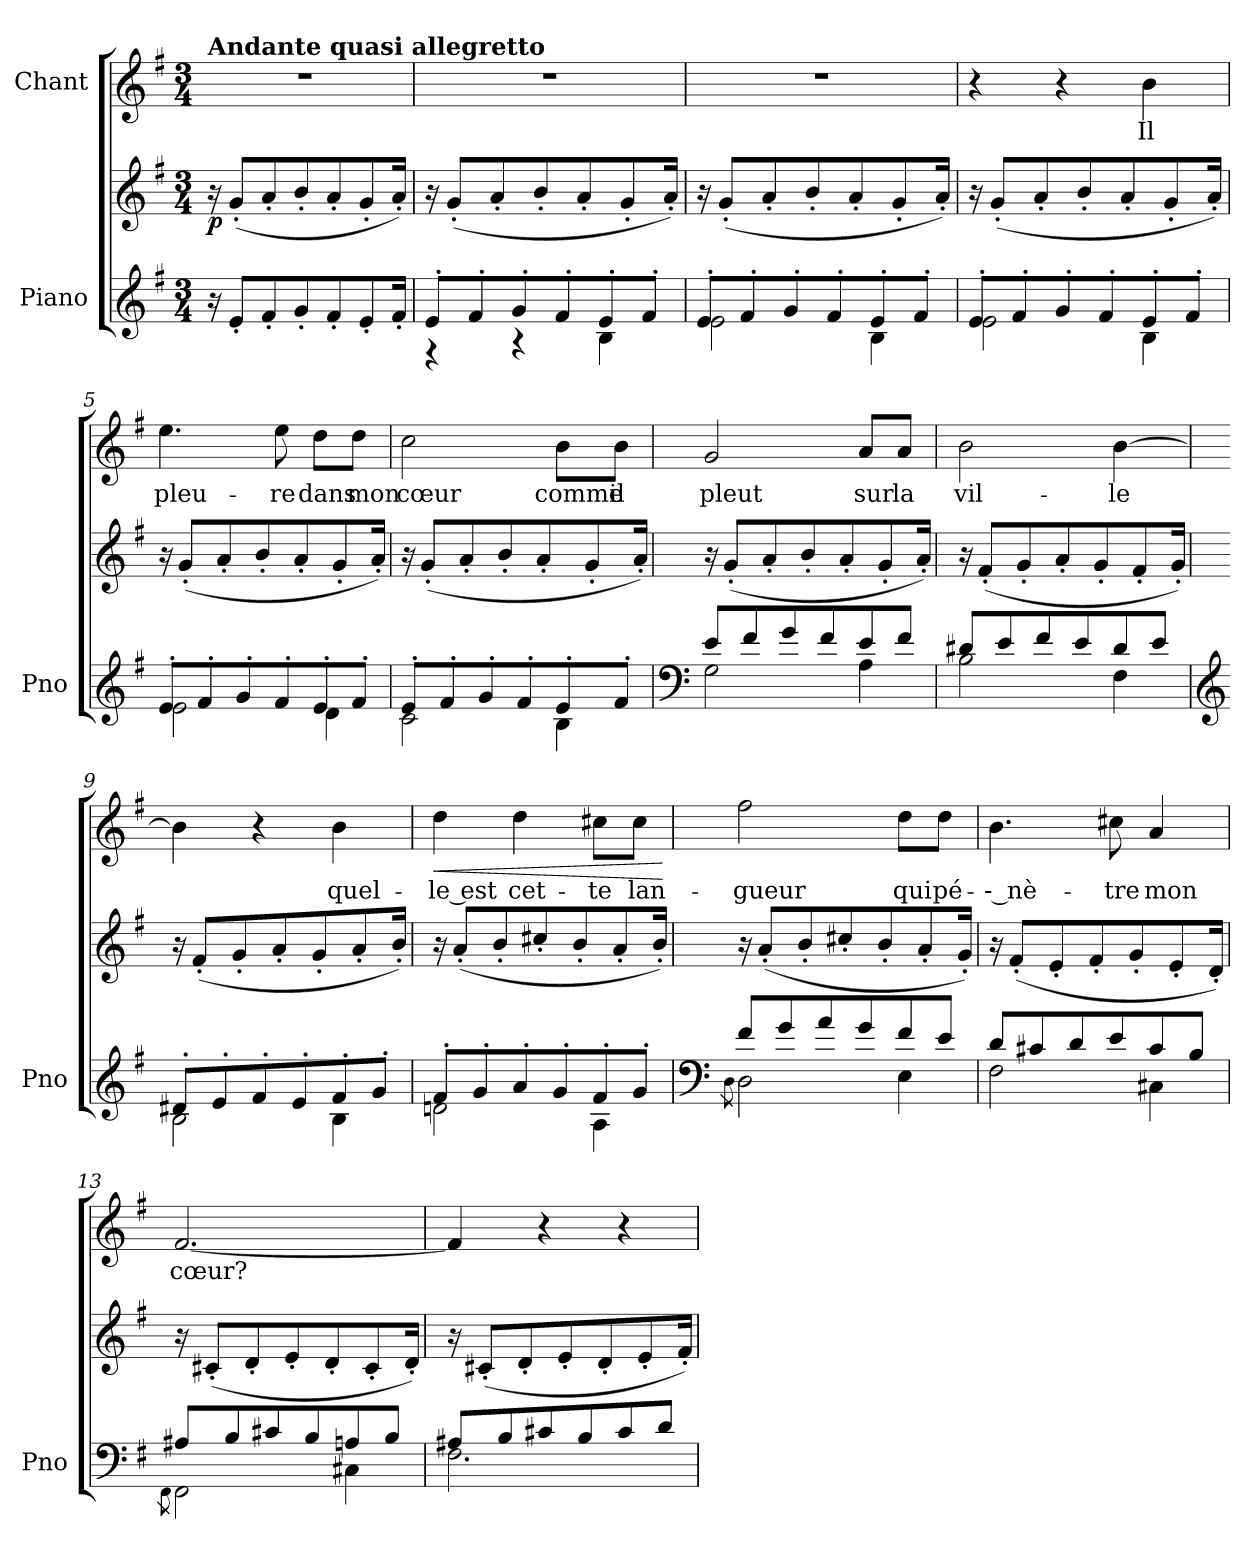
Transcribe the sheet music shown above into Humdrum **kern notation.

**kern	**kern	**dynam	**kern	**text	**dynam
*part2	*part2	*part2	*part1	*part1	*part1
*staff3	*staff2	*staff2/3	*staff1	*staff1	*staff1
*I"Piano	*	*	*I"Chant	*	*
*I'Pno	*	*	*	*	*
*clefG2	*clefG2	*	*clefG2	*	*
*k[f#]	*k[f#]	*	*k[f#]	*	*
*M3/4	*M3/4	*	*M3/4	*	*
*MM76	*MM76	*	*MM76	*	*
=1	=1	=1	=1	=1	=1
!	!	!	!LO:TX:a:B:t=Andante quasi allegretto	!	!
!	!	!LO:DY:b	!	!	!
16r	16r	p	2.r	.	.
8e'/L	(8g'/L	.	.	.	.
8f#'/	8a'/	.	.	.	.
8g'/	8b'/	.	.	.	.
8f#'/	8a'/	.	.	.	.
8e'/	8g'/	.	.	.	.
16f#'/Jk	16a'/Jk)	.	.	.	.
=2	=2	=2	=2	=2	=2
*^	*	*	*	*	*
8e'/L	4r	16r	.	2.r	.	.
.	.	(8g'/L	.	.	.	.
8f#'/	.	.	.	.	.	.
.	.	8a'/	.	.	.	.
8g'/	4r	.	.	.	.	.
.	.	8b'/	.	.	.	.
8f#'/	.	.	.	.	.	.
.	.	8a'/	.	.	.	.
8e'/	4B\	.	.	.	.	.
.	.	8g'/	.	.	.	.
8f#'/J	.	.	.	.	.	.
.	.	16a'/Jk)	.	.	.	.
=3	=3	=3	=3	=3	=3	=3
8e'/L	2e\	16r	.	2.r	.	.
.	.	(8g'/L	.	.	.	.
8f#'/	.	.	.	.	.	.
.	.	8a'/	.	.	.	.
8g'/	.	.	.	.	.	.
.	.	8b'/	.	.	.	.
8f#'/	.	.	.	.	.	.
.	.	8a'/	.	.	.	.
8e'/	4B\	.	.	.	.	.
.	.	8g'/	.	.	.	.
8f#'/J	.	.	.	.	.	.
.	.	16a'/Jk)	.	.	.	.
=4	=4	=4	=4	=4	=4	=4
8e'/L	2e\	16r	.	4r	.	.
.	.	(8g'/L	.	.	.	.
8f#'/	.	.	.	.	.	.
.	.	8a'/	.	.	.	.
8g'/	.	.	.	4r	.	.
.	.	8b'/	.	.	.	.
8f#'/	.	.	.	.	.	.
.	.	8a'/	.	.	.	.
8e'/	4B\	.	.	4b\	Il	.
.	.	8g'/	.	.	.	.
8f#'/J	.	.	.	.	.	.
.	.	16a'/Jk)	.	.	.	.
=5	=5	=5	=5	=5	=5	=5
8e'/L	2e\	16r	.	4.ee\	pleu-	.
.	.	(8g'/L	.	.	.	.
8f#'/	.	.	.	.	.	.
.	.	8a'/	.	.	.	.
8g'/	.	.	.	.	.	.
.	.	8b'/	.	.	.	.
8f#'/	.	.	.	8ee\	-re	.
.	.	8a'/	.	.	.	.
8e'/	4d\	.	.	8dd\L	dans	.
.	.	8g'/	.	.	.	.
8f#'/J	.	.	.	8dd\J	mon	.
.	.	16a'/Jk)	.	.	.	.
=6	=6	=6	=6	=6	=6	=6
8e'/L	2c\	16r	.	2cc\	cœur	.
.	.	(8g'/L	.	.	.	.
8f#'/	.	.	.	.	.	.
.	.	8a'/	.	.	.	.
8g'/	.	.	.	.	.	.
.	.	8b'/	.	.	.	.
8f#'/	.	.	.	.	.	.
.	.	8a'/	.	.	.	.
8e'/	4B\	.	.	8b\L	comme	.
.	.	8g'/	.	.	.	.
8f#'/J	.	.	.	8b\J	il	.
.	.	16a'/Jk)	.	.	.	.
=7	=7	=7	=7	=7	=7	=7
*clefF4	*	*	*	*	*	*
8e/L	2G\	16r	.	2g/	pleut	.
.	.	(8g'/L	.	.	.	.
8f#/	.	.	.	.	.	.
.	.	8a'/	.	.	.	.
8g/	.	.	.	.	.	.
.	.	8b'/	.	.	.	.
8f#/	.	.	.	.	.	.
.	.	8a'/	.	.	.	.
8e/	4A\	.	.	8a/L	sur	.
.	.	8g'/	.	.	.	.
8f#/J	.	.	.	8a/J	la	.
.	.	16a'/Jk)	.	.	.	.
=8	=8	=8	=8	=8	=8	=8
8d#X/L	2B\	16r	.	2b\	vil-	.
.	.	(8f#'/L	.	.	.	.
8e/	.	.	.	.	.	.
.	.	8g'/	.	.	.	.
8f#/	.	.	.	.	.	.
.	.	8a'/	.	.	.	.
8e/	.	.	.	.	.	.
.	.	8g'/	.	.	.	.
8d#/	4F#\	.	.	[4b\	-le	.
.	.	8f#'/	.	.	.	.
8e/J	.	.	.	.	.	.
.	.	16g'/Jk)	.	.	.	.
=9	=9	=9	=9	=9	=9	=9
*clefG2	*	*	*	*	*	*
8d#X'/L	2B\	16r	.	4b\]	.	.
.	.	(8f#'/L	.	.	.	.
8e'/	.	.	.	.	.	.
.	.	8g'/	.	.	.	.
8f#'/	.	.	.	4r	.	.
.	.	8a'/	.	.	.	.
8e'/	.	.	.	.	.	.
.	.	8g'/	.	.	.	.
8f#'/	4B\	.	.	4b\	quel-	.
.	.	8a'/	.	.	.	.
8g'/J	.	.	.	.	.	.
.	.	16b'/Jk)	.	.	.	.
=10	=10	=10	=10	=10	=10	=10
!	!	!	!	!	!	!LO:HP:b
8f#'/L	2dn\	16r	.	4dd\	-le est	<
.	.	(8a'/L	.	.	.	.
8g'/	.	.	.	.	.	.
.	.	8b'/	.	.	.	.
8a'/	.	.	.	4dd\	cet-	.
.	.	8cc#X'/	.	.	.	.
8g'/	.	.	.	.	.	.
.	.	8b'/	.	.	.	.
8f#'/	4A\	.	.	8cc#X\L	-te	.
.	.	8a'/	.	.	.	.
8g'/J	.	.	.	8cc#\J	lan-	.
.	.	16b'/Jk)	.	.	.	.
*v	*v	*	*	*	*	*
.	.	.	.	.	[
=11	=11	=11	=11	=11	=11
*clefF4	*	*	*	*	*
*^	*	*	*	*	*
.	8qD\	.	.	.	.	.
8f#/L	2D\	16r	.	2ff#\	-gueur	.
.	.	(8a'/L	.	.	.	.
8g/	.	.	.	.	.	.
.	.	8b'/	.	.	.	.
8a/	.	.	.	.	.	.
.	.	8cc#X'/	.	.	.	.
8g/	.	.	.	.	.	.
.	.	8b'/	.	.	.	.
8f#:/	4E\	.	.	8dd\L	qui	.
.	.	8a'/	.	.	.	.
8e/J	.	.	.	8dd\J	pé-	.
.	.	16g'/Jk)	.	.	.	.
=12	=12	=12	=12	=12	=12	=12
8d/L	2F#\	16r	.	4.b\	-- nè-	.
.	.	(8f#'/L	.	.	.	.
8c#X/	.	.	.	.	.	.
.	.	8e'/	.	.	.	.
8d/	.	.	.	.	.	.
.	.	8f#'/	.	.	.	.
8e/	.	.	.	8cc#X\	-tre	.
.	.	8g'/	.	.	.	.
8c#/	4C#X\	.	.	4a/	mon	.
.	.	8e'/	.	.	.	.
8B/J	.	.	.	.	.	.
.	.	16d'/Jk)	.	.	.	.
=13	=13	=13	=13	=13	=13	=13
.	8qFF#\	.	.	.	.	.
8A#X/L	2FF#\	16r	.	[2.f#/	cœur?	.
.	.	(8c#X'/L	.	.	.	.
8B/	.	.	.	.	.	.
.	.	8d'/	.	.	.	.
8c#X/	.	.	.	.	.	.
.	.	8e'/	.	.	.	.
8B/	.	.	.	.	.	.
.	.	8d'/	.	.	.	.
8An/	4C#X\	.	.	.	.	.
.	.	8c#'/	.	.	.	.
8B/J	.	.	.	.	.	.
.	.	16d'/Jk)	.	.	.	.
=14	=14	=14	=14	=14	=14	=14
8A#X/L	2.F#\	16r	.	4f#/]	.	.
.	.	(8c#X'/L	.	.	.	.
8B/	.	.	.	.	.	.
.	.	8d'/	.	.	.	.
8c#X/	.	.	.	4r	.	.
.	.	8e'/	.	.	.	.
8B/	.	.	.	.	.	.
.	.	8d'/	.	.	.	.
8c#/	.	.	.	4r	.	.
.	.	8e'/	.	.	.	.
8d/J	.	.	.	.	.	.
.	.	16f#'/Jk)	.	.	.	.
*v	*v	*	*	*	*	*
=	=	=	=	=	=
*-	*-	*-	*-	*-	*-
